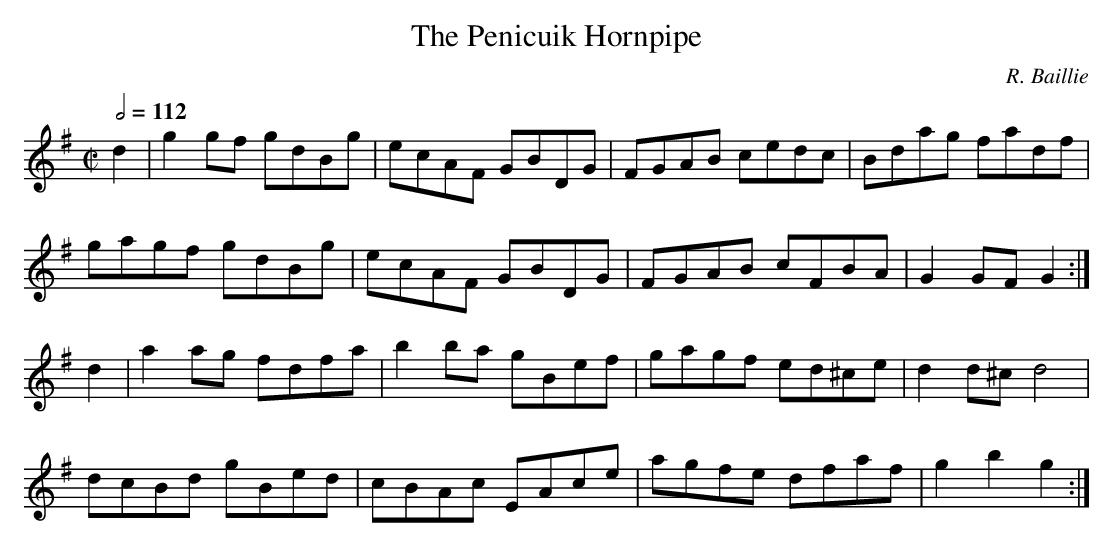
X:1
T:Penicuik Hornpipe, The
C:R. Baillie
M:C|
L:1/8
Q:1/2=112
K:G
d2|g2 gf gdBg|ecAF GBDG|FGAB cedc|Bdag fadf|
gagf gdBg|ecAF GBDG|FGAB cFBA|G2 GF G2:|
d2|a2 ag fdfa|b2 ba gBef|gagf ed^ce|d2 d^c d4|
dcBd gBed|cBAc EAce|agfe dfaf|g2 b2 g2:|
